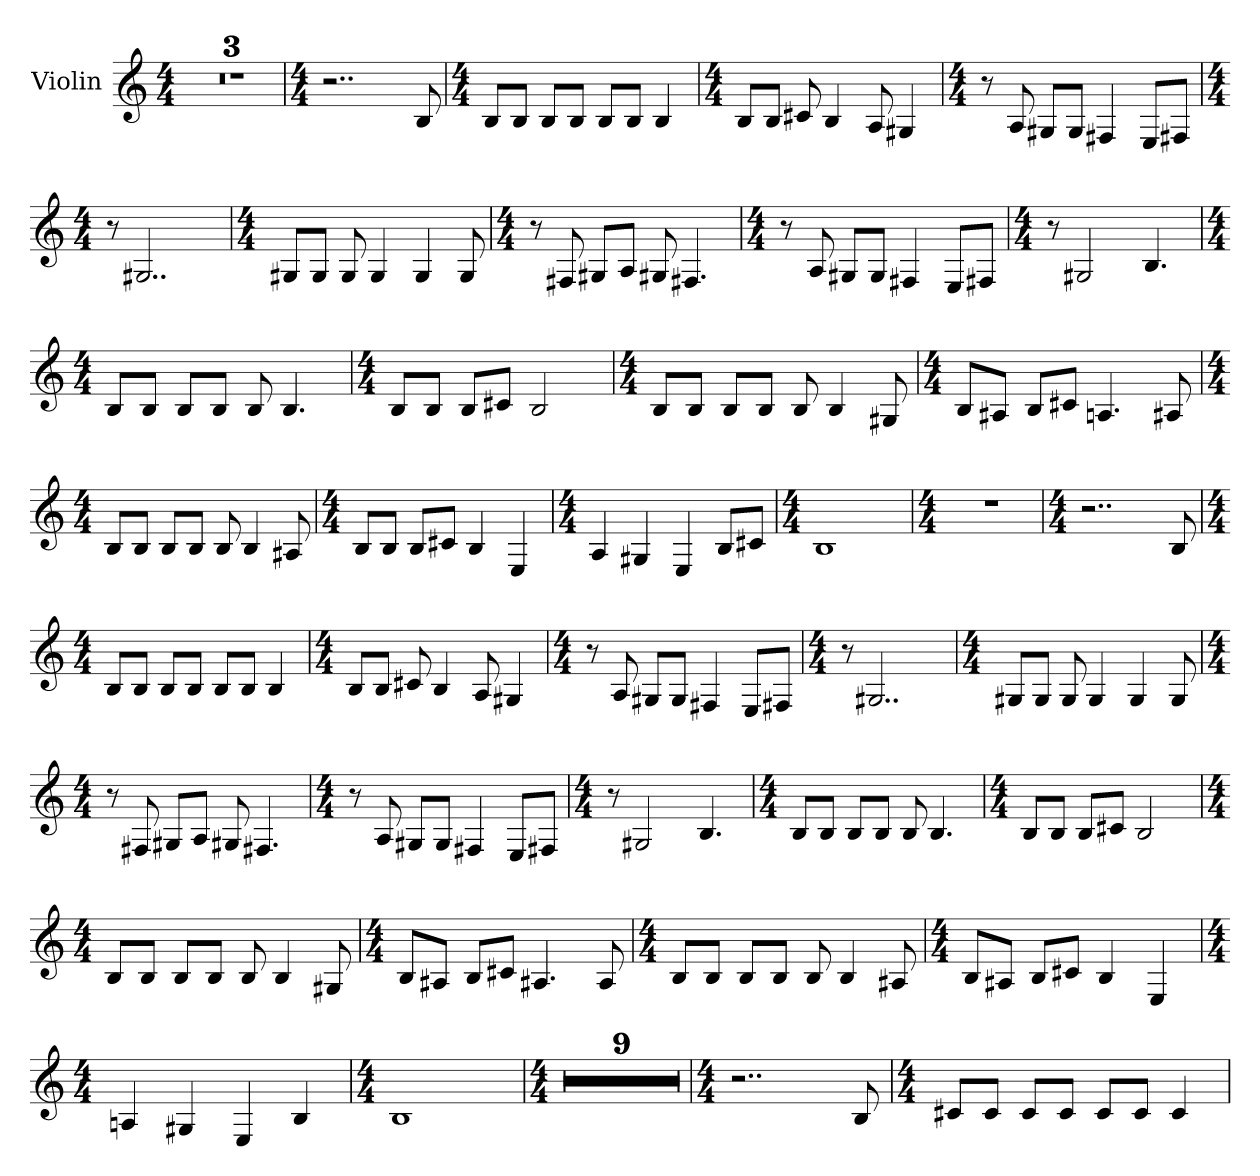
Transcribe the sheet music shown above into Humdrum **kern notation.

**kern
*part1
*staff1
*I"Violin
*I'Vln
*M4/4
=
1r
=
*M4/4
1r
=
*M4/4
1r
=
*M4/4
2..r
8B
=
*M4/4
8BL
8BJ
8BL
8BJ
8BL
8BJ
4B
=
*M4/4
8BL
8BJ
8c#X
4B
8A
4G#X
=
*M4/4
8r
8A
8G#XL
8G#J
4F#X
8EL
8F#XJ
=
*M4/4
8r
2..G#X
=
*M4/4
8G#XL
8G#J
8G#
4G#
4G#
8G#
=
*M4/4
8r
8F#X
8G#XL
8AJ
8G#X
4.F#X
=
*M4/4
8r
8A
8G#XL
8G#J
4F#X
8EL
8F#XJ
=
*M4/4
8r
2G#X
4.B
=
*M4/4
8BL
8BJ
8BL
8BJ
8B
4.B
=
*M4/4
8BL
8BJ
8BL
8c#XJ
2B
=
*M4/4
8BL
8BJ
8BL
8BJ
8B
4B
8G#X
=
*M4/4
8BL
8A#XJ
8BL
8c#XJ
4.An
8A#X
=
*M4/4
8BL
8BJ
8BL
8BJ
8B
4B
8A#X
=
*M4/4
8BL
8BJ
8BL
8c#XJ
4B
4E
=
*M4/4
4A
4G#X
4E
8BL
8c#XJ
=
*M4/4
1B
=
*M4/4
1r
=
*M4/4
2..r
8B
=
*M4/4
8BL
8BJ
8BL
8BJ
8BL
8BJ
4B
=
*M4/4
8BL
8BJ
8c#X
4B
8A
4G#X
=
*M4/4
8r
8A
8G#XL
8G#J
4F#X
8EL
8F#XJ
=
*M4/4
8r
2..G#X
=
*M4/4
8G#XL
8G#J
8G#
4G#
4G#
8G#
=
*M4/4
8r
8F#X
8G#XL
8AJ
8G#X
4.F#X
=
*M4/4
8r
8A
8G#XL
8G#J
4F#X
8EL
8F#XJ
=
*M4/4
8r
2G#X
4.B
=
*M4/4
8BL
8BJ
8BL
8BJ
8B
4.B
=
*M4/4
8BL
8BJ
8BL
8c#XJ
2B
=
*M4/4
8BL
8BJ
8BL
8BJ
8B
4B
8G#X
=
*M4/4
8BL
8A#XJ
8BL
8c#XJ
4.A#X
8A#
=
*M4/4
8BL
8BJ
8BL
8BJ
8B
4B
8A#X
=
*M4/4
8BL
8A#XJ
8BL
8c#XJ
4B
4E
=
*M4/4
4An
4G#X
4E
4B
=
*M4/4
1B
=
*M4/4
1r
=
*M4/4
1r
=
*M4/4
1r
=
*M4/4
1r
=
*M4/4
1r
=
*M4/4
1r
=
*M4/4
1r
=
*M4/4
1r
=
*M4/4
1r
=
*M4/4
2..r
8B
=
*M4/4
8c#XL
8c#J
8c#L
8c#J
8c#L
8c#J
4c#
=
*-
